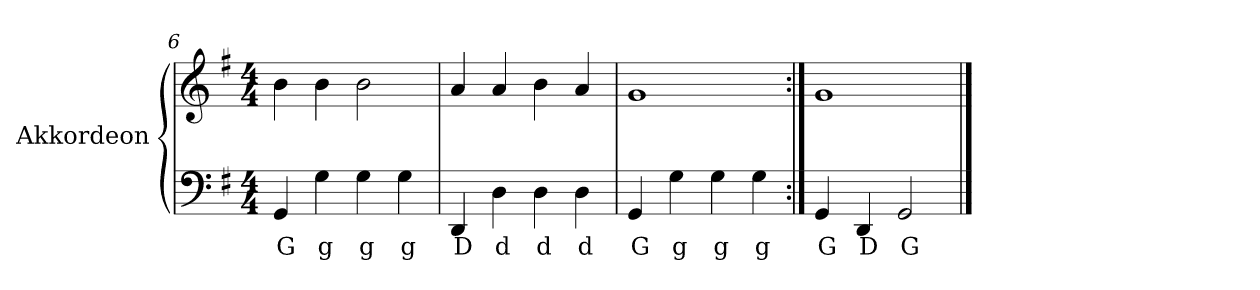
**kern	**text	**kern
*part1	*part1	*part1
*staff2	*staff2	*staff1
*I"Akkordeon	*	*
*clefF4	*	*clefG2
*k[f#]	*	*k[f#]
*G:	*	*G:
*M4/4	*	*M4/4
=6	=6	=6
!	!LO:LY:b:color=#000000	!
4GGi/	G	4bi\
!	!LO:LY:b:color=#000000	!
4Gi\	g	4bi\
!	!LO:LY:b:color=#000000	!
4Gi\	g	2bi\
!	!LO:LY:b:color=#000000	!
4Gi\	g	.
=7	=7	=7
!	!LO:LY:b:color=#000000	!
4DDi/	D	4ai/
!	!LO:LY:b:color=#000000	!
4Di\	d	4ai/
!	!LO:LY:b:color=#000000	!
4Di\	d	4bi\
!	!LO:LY:b:color=#000000	!
4Di\	d	4ai/
=8	=8	=8
!	!LO:LY:b:color=#000000	!
4GGi/	G	1gi
!	!LO:LY:b:color=#000000	!
4Gi\	g	.
!	!LO:LY:b:color=#000000	!
4Gi\	g	.
!	!LO:LY:b:color=#000000	!
4Gi\	g	.
=9:|!	=9:|!	=9:|!
!	!LO:LY:b:color=#000000	!
4GGi/	G	1gi
!	!LO:LY:b:color=#000000	!
4DDi/	D	.
!	!LO:LY:b:color=#000000	!
2GGi/	G	.
==	==	==
*-	*-	*-
